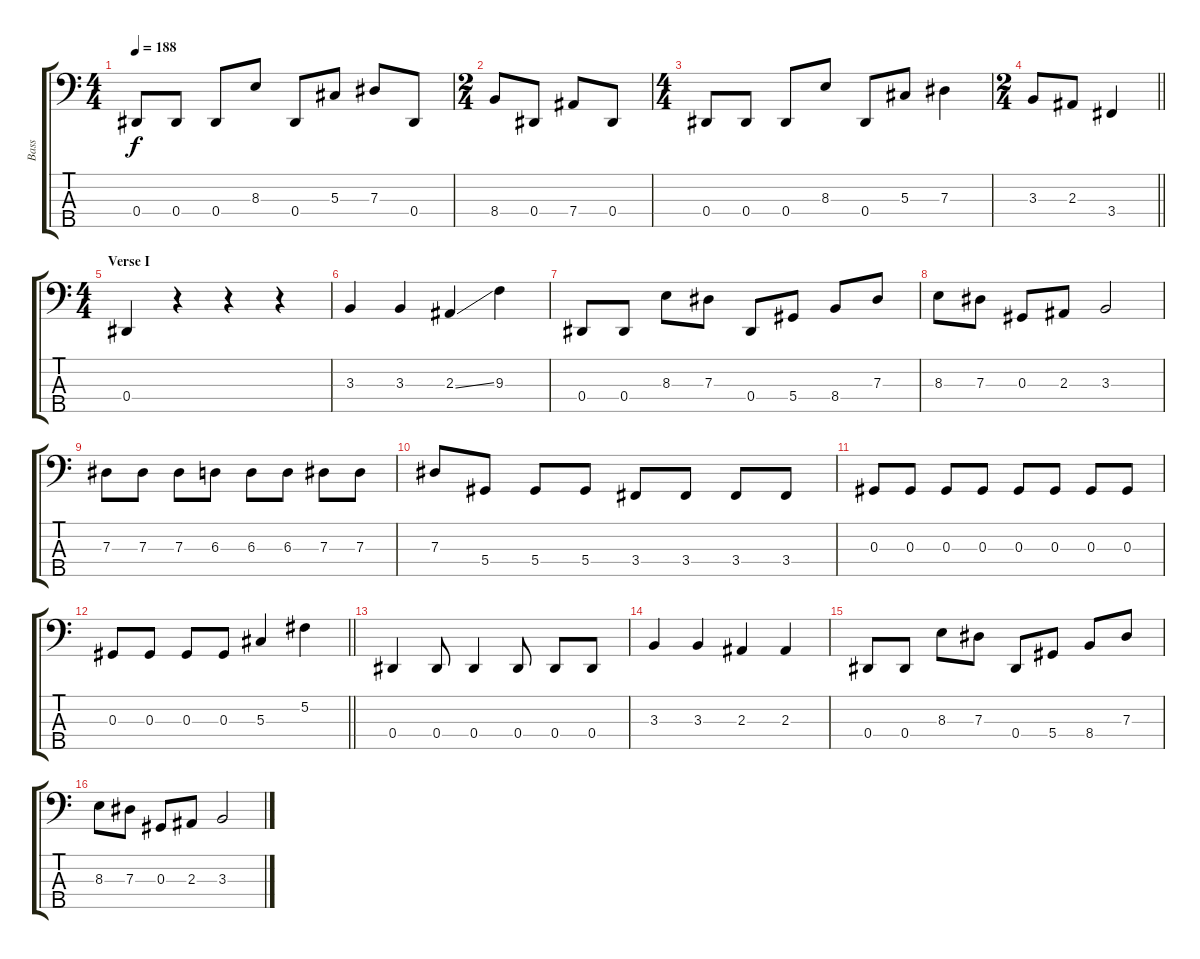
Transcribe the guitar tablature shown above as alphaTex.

\track ("Bass" "Bass") {instrument electricbasspick}
\staff {score tabs}
\tuning (Gb2 Db2 Ab1 Eb1 Bb0) {hide}
\ts (4 4)
\tempo 188
\clef f4
\ks c
0.4.8{dy f} 0.4.8 0.4.8 8.3.8 0.4.8 5.3.8 7.3.8 0.4.8 |
\ts (2 4)
8.4.8 0.4.8 7.4.8 0.4.8 |
\ts (4 4)
0.4.8 0.4.8 0.4.8 8.3.8 0.4.8 5.3.8 7.3.4 |
\ts (2 4)
\barLineRight lightlight
3.3.8 2.3.8 3.4.4 |
\ts (4 4)
\section ("" "Verse I")
0.4.4 r.4 r.4 r.4 |
3.3.4 3.3.4 2.3{ss}.4 9.3.4 |
0.4.8 0.4.8 8.3.8 7.3.8 0.4.8 5.4.8 8.4.8 7.3.8 |
8.3.8 7.3.8 0.3.8 2.3.8 3.3.2 |
7.3.8 7.3.8 7.3.8 6.3.8 6.3.8 6.3.8 7.3.8 7.3.8 |
7.3.8 5.4.8 5.4.8 5.4.8 3.4.8 3.4.8 3.4.8 3.4.8 |
0.3.8 0.3.8 0.3.8 0.3.8 0.3.8 0.3.8 0.3.8 0.3.8 |
\barLineRight lightlight
0.3.8 0.3.8 0.3.8 0.3.8 5.3.4 5.2.4 |
0.4.4 0.4.8 0.4.4 0.4.8 0.4.8 0.4.8 |
3.3.4 3.3.4 2.3.4 2.3.4 |
0.4.8 0.4.8 8.3.8 7.3.8 0.4.8 5.4.8 8.4.8 7.3.8 |
8.3.8 7.3.8 0.3.8 2.3.8 3.3.2
